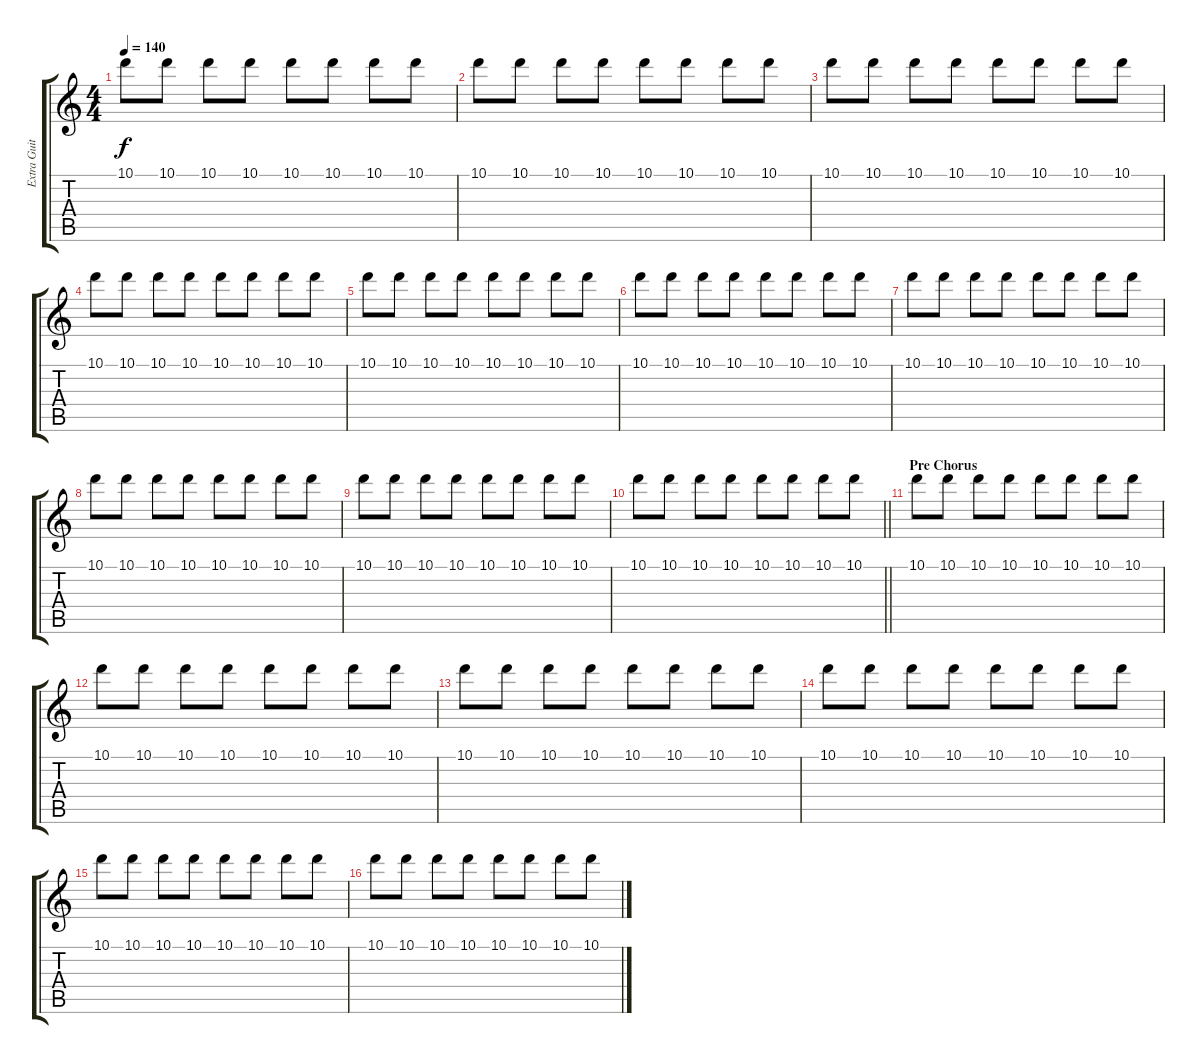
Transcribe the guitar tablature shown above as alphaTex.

\track ("Extra Guitar" "Extra Guit") {instrument electricguitarjazz}
\staff {score tabs}
\tuning (E4 B3 G3 D3 A2 E2) {hide}
\ts (4 4)
\tempo 140
\clef g2
\ks c
10.1.8{dy f} 10.1.8 10.1.8 10.1.8 10.1.8 10.1.8 10.1.8 10.1.8 |
10.1.8 10.1.8 10.1.8 10.1.8 10.1.8 10.1.8 10.1.8 10.1.8 |
10.1.8 10.1.8 10.1.8 10.1.8 10.1.8 10.1.8 10.1.8 10.1.8 |
10.1.8 10.1.8 10.1.8 10.1.8 10.1.8 10.1.8 10.1.8 10.1.8 |
10.1.8 10.1.8 10.1.8 10.1.8 10.1.8 10.1.8 10.1.8 10.1.8 |
10.1.8 10.1.8 10.1.8 10.1.8 10.1.8 10.1.8 10.1.8 10.1.8 |
10.1.8 10.1.8 10.1.8 10.1.8 10.1.8 10.1.8 10.1.8 10.1.8 |
10.1.8 10.1.8 10.1.8 10.1.8 10.1.8 10.1.8 10.1.8 10.1.8 |
10.1.8 10.1.8 10.1.8 10.1.8 10.1.8 10.1.8 10.1.8 10.1.8 |
\barLineRight lightlight
10.1.8 10.1.8 10.1.8 10.1.8 10.1.8 10.1.8 10.1.8 10.1.8 |
\section ("" "Pre Chorus")
10.1.8 10.1.8 10.1.8 10.1.8 10.1.8 10.1.8 10.1.8 10.1.8 |
10.1.8 10.1.8 10.1.8 10.1.8 10.1.8 10.1.8 10.1.8 10.1.8 |
10.1.8 10.1.8 10.1.8 10.1.8 10.1.8 10.1.8 10.1.8 10.1.8 |
10.1.8 10.1.8 10.1.8 10.1.8 10.1.8 10.1.8 10.1.8 10.1.8 |
10.1.8 10.1.8 10.1.8 10.1.8 10.1.8 10.1.8 10.1.8 10.1.8 |
10.1.8 10.1.8 10.1.8 10.1.8 10.1.8 10.1.8 10.1.8 10.1.8
